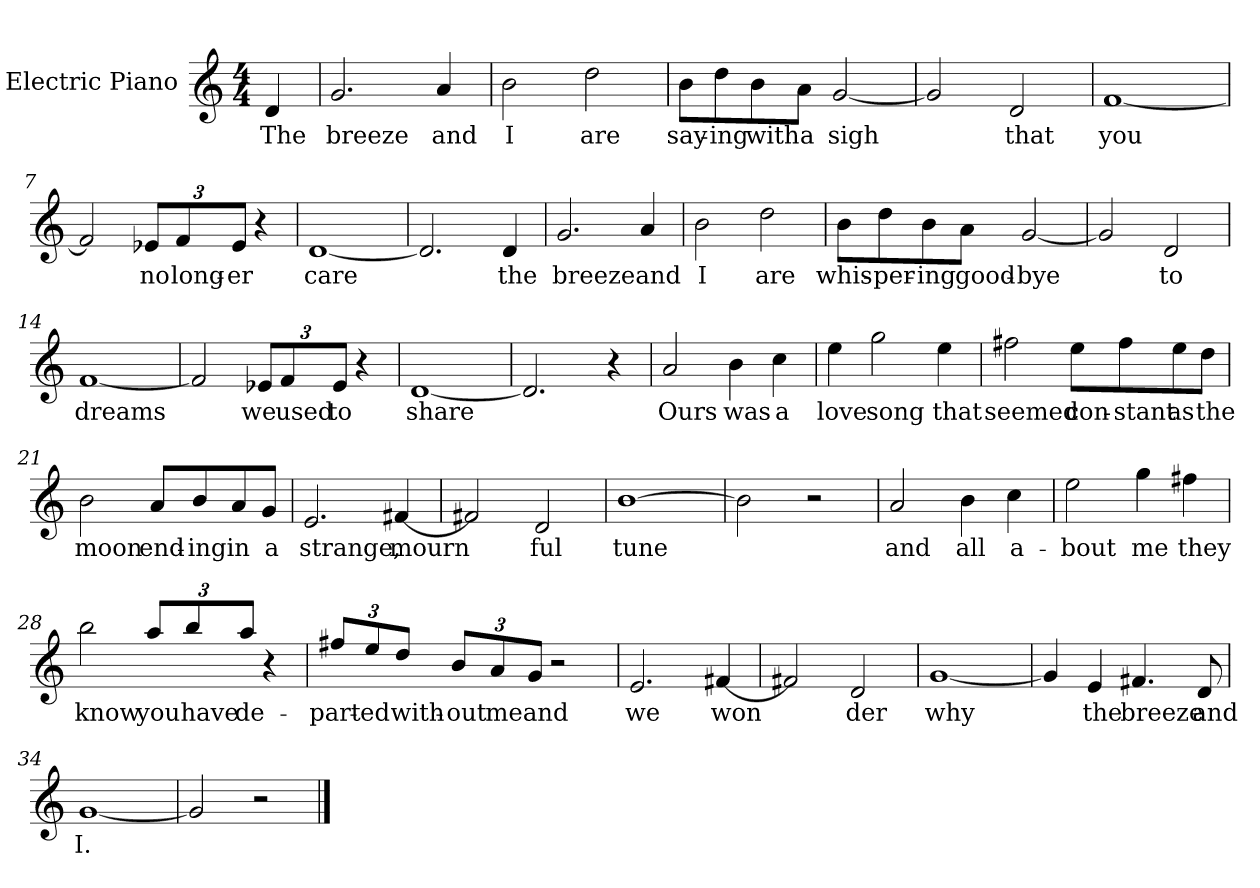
**kern	**text
*part1	*part1
*staff1	*staff1
*I"Electric Piano	*
*I'E.Pno	*
*clefG2	*
*k[]	*
*C:	*
*M4/4	*
=1	=1
4d/	The
=2	=2
2.g/	breeze
4a/	and
=3	=3
2b\	I
2dd\	are
=4	=4
8b\L	say-
8dd\	-ing
8b\	with
8a\J	a
[2g/	sigh
=5	=5
2g/]	.
2d/	that
=6	=6
[1f	you
!!LO:LB:g=z
=7	=7
2f/]	.
*Xbrackettup	*
12e-X/L	no
12f/	long-
12e-/J	-er
4r	.
=8	=8
[1d	care
=9	=9
2.d/]	.
4d/	the
=10	=10
2.g/	breeze
4a/	and
=11	=11
2b\	I
2dd\	are
=12	=12
8b\L	whis-
8dd\	-per-
8b\	-ing
8a\J	good-
[2g/	-bye
!!LO:LB:g=z
=13	=13
2g/]	.
2d/	to
=14	=14
[1f	dreams
=15	=15
2f/]	.
12e-X/L	we
12f/	used
12e-/J	to
4r	.
=16	=16
[1d	share
=17	=17
2.d/]	.
4r	.
!!LO:LB:g=z
=18	=18
2a/	Ours
4b\	was
4cc\	a
=19	=19
4ee\	love
2gg\	song
4ee\	that
=20	=20
2ff#X\	seemed
8ee\L	con-
8ff#\	-stant
8ee\	as
8dd\J	the
=21	=21
2b\	moon
8a/L	end-
8b/	-ing
8a/	in
8g/J	a
!!LO:LB:g=z
=22	=22
2.e/	strange,
[4f#X/	-mourn
=23	=23
2f#X/]	.
2d/	ful
=24	=24
[1b	tune
=25	=25
2b\]	.
2r	.
!!LO:LB:g=z
=26	=26
2a/	and
4b\	all
4cc\	a-
=27	=27
2ee\	-bout
4gg\	me
4ff#X\	they
=28	=28
2bb\	know
12aa/L	you
12bb/	have
12aa/J	de-
4r	.
=29	=29
12ff#X/L	-part-
12ee/	-ed
12dd/J	with-
12b/L	-out
12a/	me
12g/J	and
2r	.
!!LO:LB:g=z
=30	=30
2.e/	we
[4f#X/	-won
=31	=31
2f#X/]	.
2d/	der
=32	=32
[1g	why
=33	=33
4g/]	.
4e/	the
4.f#X/	breeze
8d/	and
=34	=34
[1g	I.
=35	=35
2g/]	.
2r	.
==	==
*-	*-
